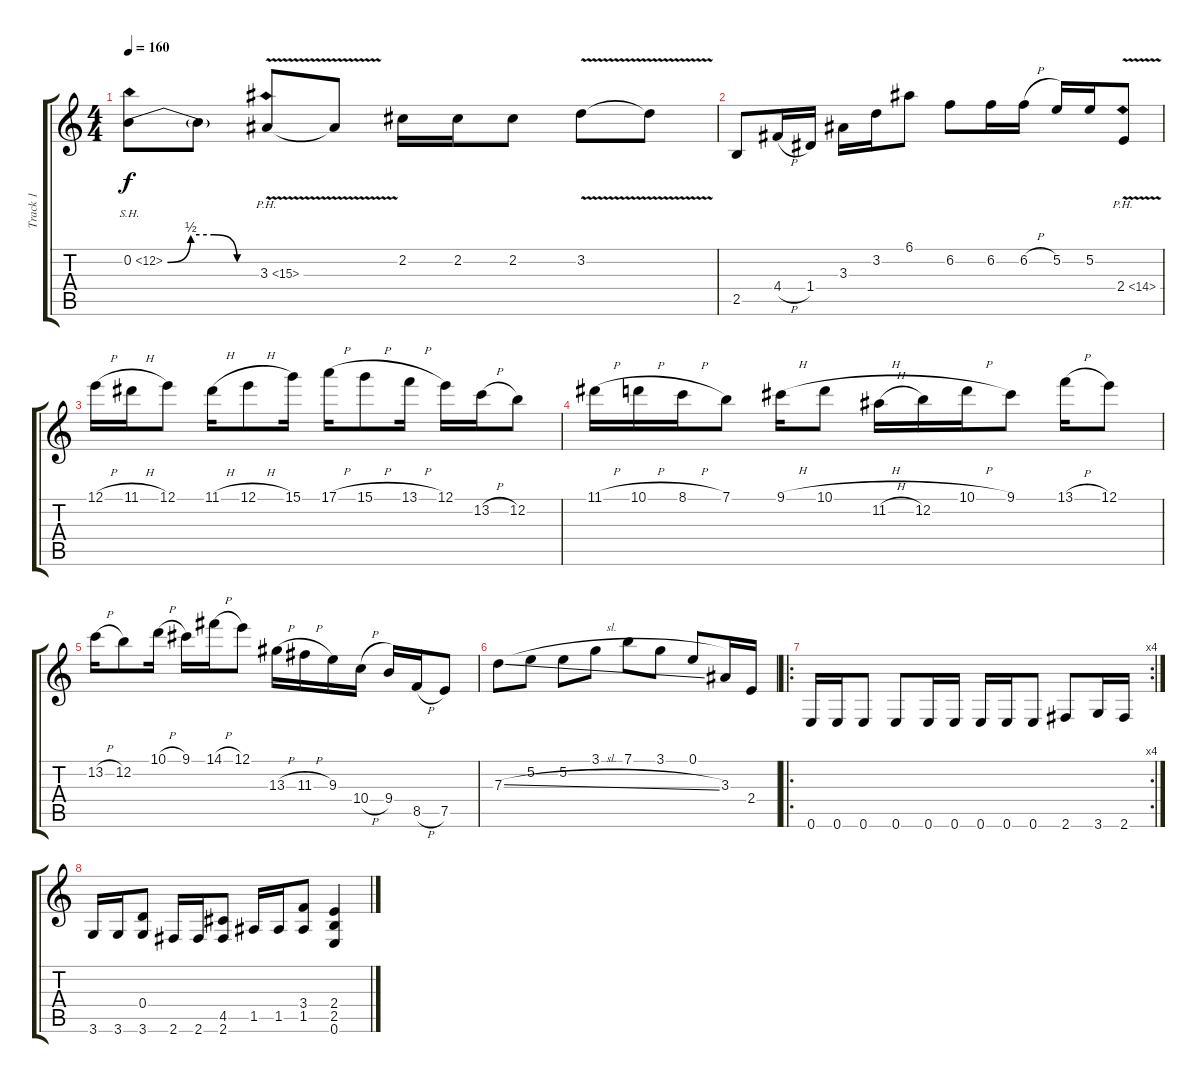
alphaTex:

\track ("Track 1" "Track 1") {instrument distortionguitar}
\staff {score tabs}
\tuning (E4 B3 G3 D3 A2 E2) {hide}
\ts (4 4)
\tempo 160
\clef g2
\ks c
0.2{be (custom 0 0 15 2 30 2 45 0 60 0) sh 12}.8{dy f} 0.2{t}.8 3.3{ph 12 v}.8 3.3{t}.8 2.2.16 2.2.16 2.2.8 3.2{v}.8 3.2{t}.8 |
2.5.8 4.4{h}.16 1.4.16 3.3.16 3.2.16 6.1.8 6.2.8 6.2.16 6.2{h}.16 5.2.16 5.2.16 2.4{ph 12 v}.8 |
12.1{h}.16 11.1{h}.16 12.1.8 11.1{h}.16 12.1{h}.8 15.1.16 17.1{h}.16 15.1{h}.8 13.1{h}.16 12.1.16 13.2{h}.16 12.2.8 |
11.1{h}.16 10.1{h}.16 8.1{h}.16 7.1.8 9.1{h}.16 10.1{h}.8 11.2{h}.16 12.2.16 10.1{h}.16 9.1.8 13.1{h}.16 12.1.8 |
13.2{h}.16 12.2.8 10.1{h}.16 9.1.16 14.1{h}.16 12.1.8 13.3{h}.16 11.3{h}.16 9.3.16 10.4{h}.16 9.4.16 8.5{h}.16 7.5.8 |
7.3{sl}.8 5.2.8 5.2.8 3.1.8 7.1.8 3.1.8 0.1.8 3.3.16 2.4.16 |
\ro
\rc 4
0.6.16 0.6.16 0.6.8 0.6.8 0.6.16 0.6.16 0.6.16 0.6.16 0.6.8 2.6.8 3.6.16 2.6.16 |
3.6.16 3.6.16 (0.4 3.6).8 2.6.16 2.6.16 (4.5 2.6).8 1.5.16 1.5.16 (3.4 1.5).8 (2.4 2.5 0.6).4
